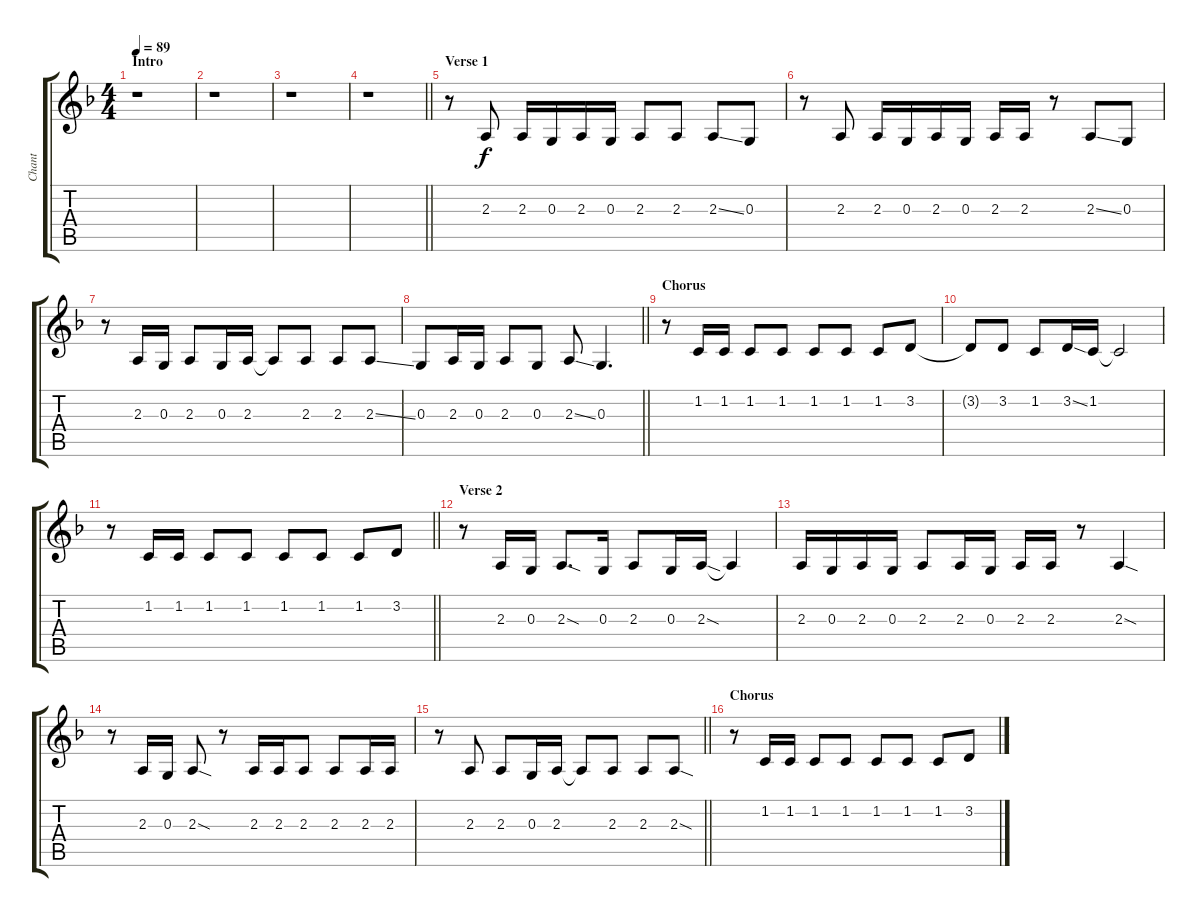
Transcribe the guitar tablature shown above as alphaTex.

\track ("Chant" "Chant") {instrument synthvoice}
\staff {score tabs}
\tuning (E4 B3 G3 D3 A2 E2) {hide}
\ts (4 4)
\section ("" "Intro")
\tempo 89
\clef g2
\ks f
r.1{dy f instrument synthvoice} |
r.1 |
r.1 |
\barLineRight lightlight
r.1 |
\section ("" "Verse 1")
r.8 2.3.8 2.3.16 0.3.16 2.3.16 0.3.16 2.3.8 2.3.8 2.3{ss}.8 0.3.8 |
r.8 2.3.8 2.3.16 0.3.16 2.3.16 0.3.16 2.3.16 2.3.16 r.8 2.3{ss}.8 0.3.8 |
r.8 2.3.16 0.3.16 2.3.8 0.3.16 2.3.16 2.3{t}.8 2.3.8 2.3.8 2.3{ss}.8 |
\barLineRight lightlight
0.3.8 2.3.16 0.3.16 2.3.8 0.3.8 2.3{ss}.8 0.3.4{d} |
\section ("" "Chorus")
r.8 1.2.16 1.2.16 1.2.8 1.2.8 1.2.8 1.2.8 1.2.8 3.2.8 |
3.2{t}.8 3.2.8 1.2.8 3.2{ss}.16 1.2.16 1.2{t}.2 |
\barLineRight lightlight
r.8 1.2.16 1.2.16 1.2.8 1.2.8 1.2.8 1.2.8 1.2.8 3.2.8 |
\section ("" "Verse 2")
r.8 2.3.16 0.3.16 2.3{sod}.8{d} 0.3.16 2.3.8 0.3.16 2.3{sod}.16 2.3{t}.4 |
2.3.16 0.3.16 2.3.16 0.3.16 2.3.8 2.3.16 0.3.16 2.3.16 2.3.16 r.8 2.3{sod}.4 |
r.8 2.3.16 0.3.16 2.3{sod}.8 r.8 2.3.16 2.3.16 2.3.8 2.3.8 2.3.16 2.3.16 |
\barLineRight lightlight
r.8 2.3.8 2.3.8 0.3.16 2.3.16 2.3{t}.8 2.3.8 2.3.8 2.3{sod}.8 |
\section ("" "Chorus")
r.8 1.2.16 1.2.16 1.2.8 1.2.8 1.2.8 1.2.8 1.2.8 3.2.8
